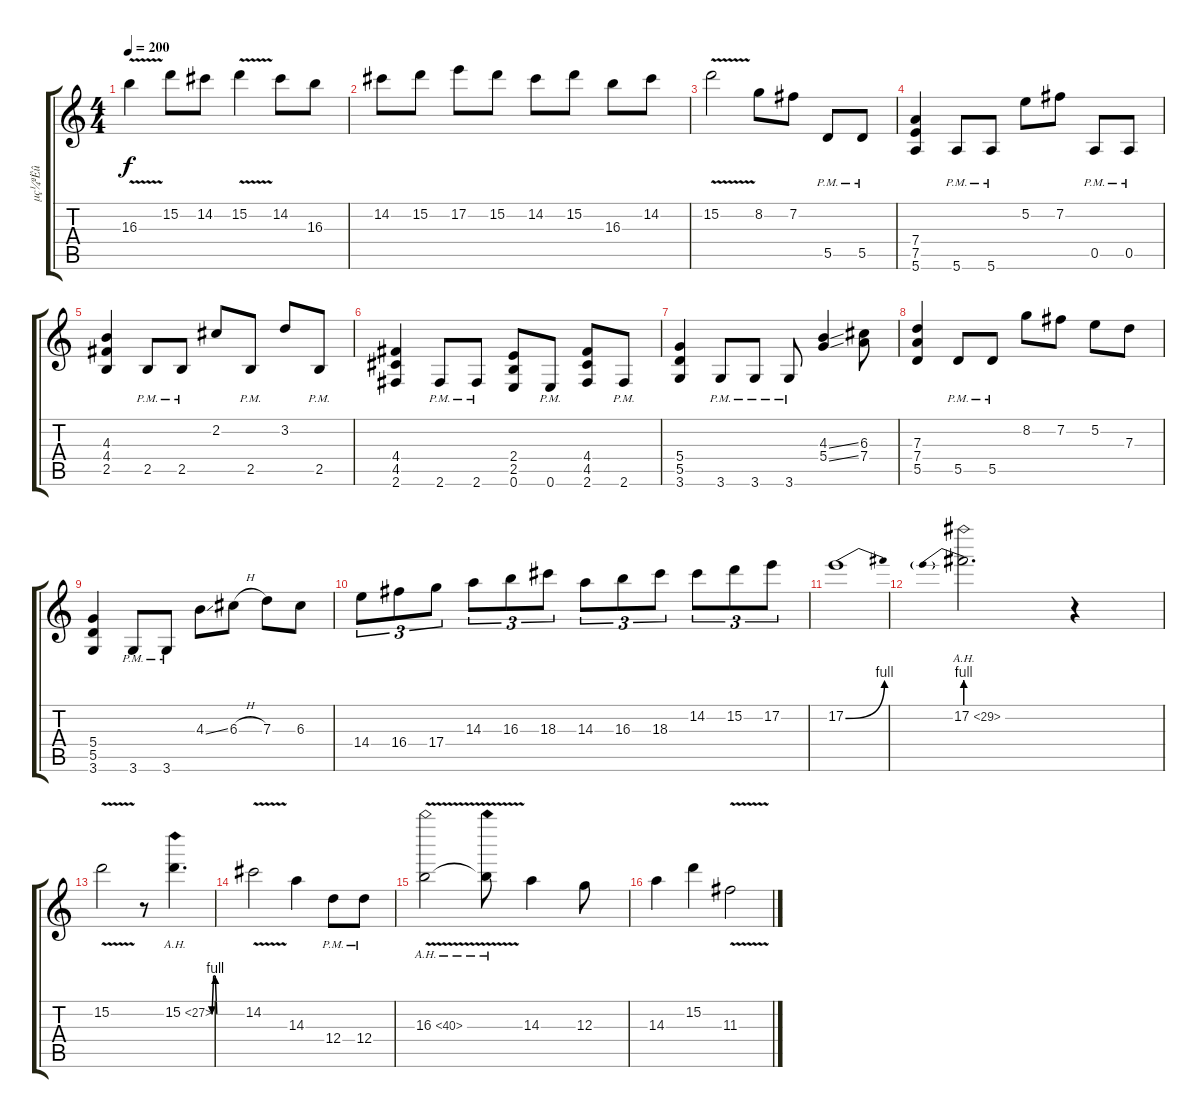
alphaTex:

\track ("µç¼ªËû" "µç¼ªËû") {instrument distortionguitar}
\staff {score tabs}
\tuning (E4 B3 G3 D3 A2 E2) {hide}
\ts (4 4)
\tempo 200
\clef g2
\ks c
16.3{v}.4{dy f} 15.2.8 14.2.8 15.2{v}.4 14.2.8 16.3.8 |
14.2.8 15.2.8 17.2.8 15.2.8 14.2.8 15.2.8 16.3.8 14.2.8 |
15.2{v}.2 8.2.8 7.2.8 5.5{pm}.8 5.5{pm}.8 |
(7.4 7.5 5.6).4 5.6{pm}.8 5.6{pm}.8 5.2.8 7.2.8 0.5{pm}.8 0.5{pm}.8 |
(4.3 4.4 2.5).4 2.5{pm}.8 2.5{pm}.8 2.2.8 2.5{pm}.8 3.2.8 2.5{pm}.8 |
(4.4 4.5 2.6).4 2.6{pm}.8 2.6{pm}.8 (2.4 2.5 0.6).8 0.6{pm}.8 (4.4 4.5 2.6).8 2.6{pm}.8 |
(5.4 5.5 3.6).4 3.6{pm}.8 3.6{pm}.8 3.6{pm}.8 (4.3{ss} 5.4{ss}).4 (6.3 7.4).8 |
(7.3 7.4 5.5).4 5.5{pm}.8 5.5{pm}.8 8.2.8 7.2.8 5.2.8 7.3.8 |
(5.4 5.5 3.6).4 3.6{pm}.8 3.6{pm}.8 4.3{ss}.8 6.3{h}.8 7.3.8 6.3.8 |
14.4.8{tu (3 2)} 16.4.8{tu (3 2)} 17.4.8{tu (3 2)} 14.3.8{tu (3 2)} 16.3.8{tu (3 2)} 18.3.8{tu (3 2)} 14.3.8{tu (3 2)} 16.3.8{tu (3 2)} 18.3.8{tu (3 2)} 14.2.8{tu (3 2)} 15.2.8{tu (3 2)} 17.2.8{tu (3 2)} |
17.2{be (bend 0 0 60 4)}.1 |
17.2{be (prebend 0 4 60 4) ah 12}.2{d} r.4 |
15.2{v}.2 r.8 15.2{be (custom 0 0 15 4 30 4 45 0 60 0) ah 12}.4{d} |
14.2{v}.2 14.3.4 12.4{pm}.8 12.4{pm}.8 |
16.3{ah 24 v}.2 16.3{ah 24 v t}.8 14.3.4 12.3.8 |
14.3.4 15.2.4 11.3{v}.2
